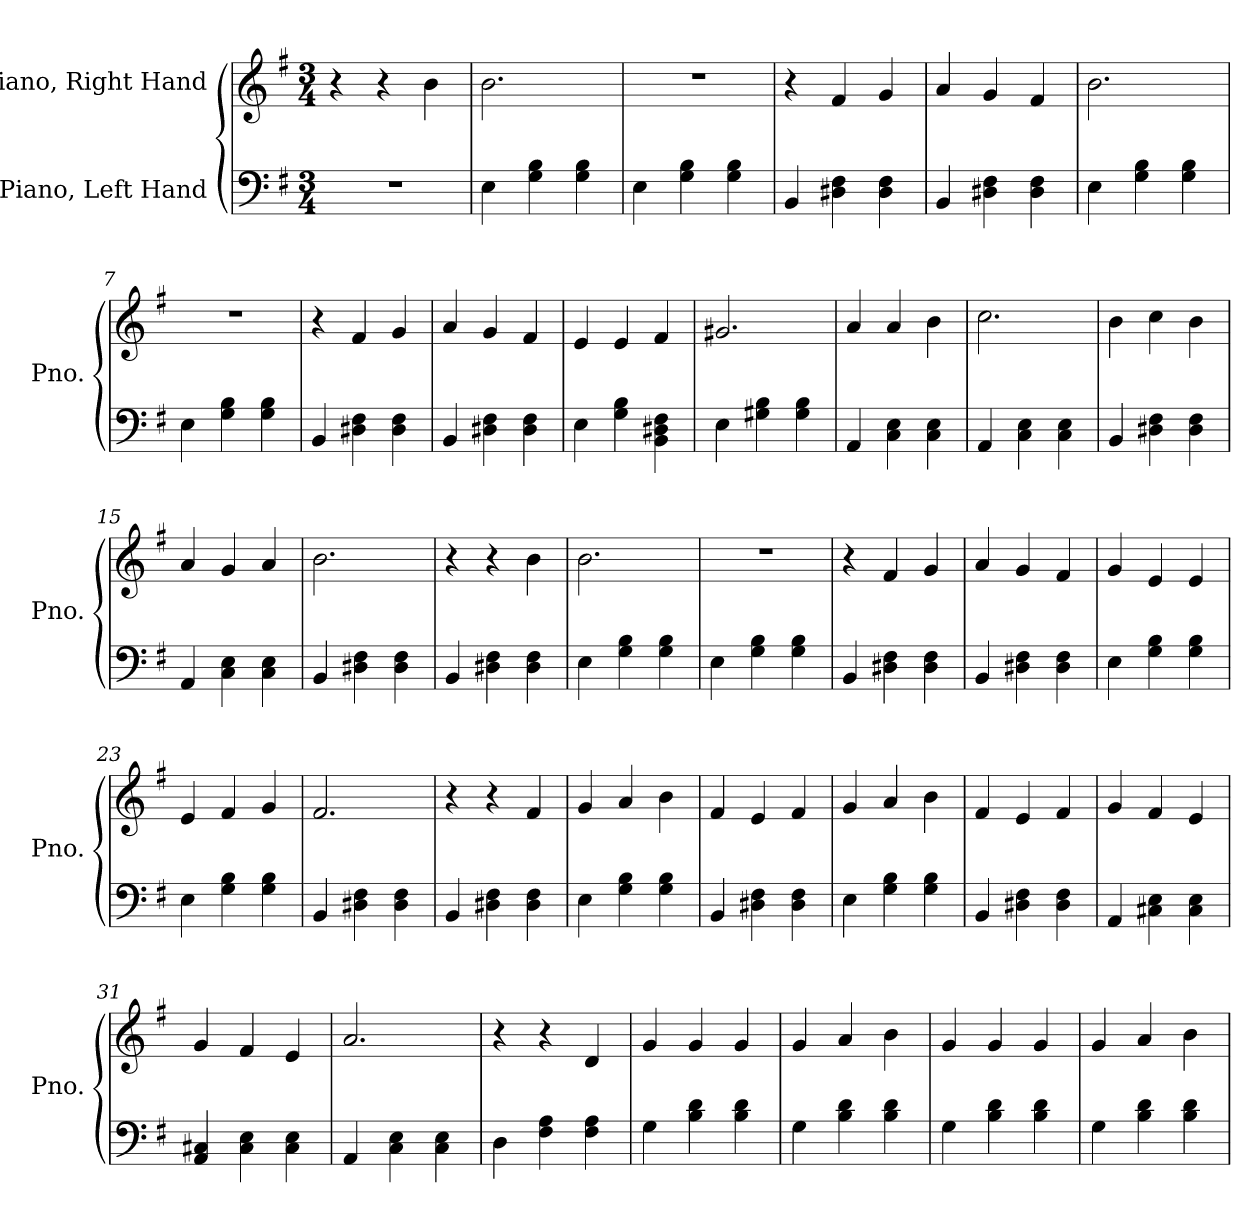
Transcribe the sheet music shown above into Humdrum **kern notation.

**kern	**kern
*part2	*part1
*staff2	*staff1
*I"Piano, Left Hand	*I"Piano, Right Hand
*I'Pno.	*I'Pno.
*clefF4	*clefG2
*k[f#]	*k[f#]
*M3/4	*M3/4
*MM160	*MM160
=1	=1
2.r	4r
.	4r
.	4b\
=2	=2
4E\	2.b\
4G\ 4B\	.
4G\ 4B\	.
=3	=3
4E\	2.r
4G\ 4B\	.
4G\ 4B\	.
=4	=4
4BB/	4r
4D#X\ 4F#\	4f#/
4D#\ 4F#\	4g/
=5	=5
4BB/	4a/
4D#X\ 4F#\	4g/
4D#\ 4F#\	4f#/
=6	=6
4E\	2.b\
4G\ 4B\	.
4G\ 4B\	.
=7	=7
4E\	2.r
4G\ 4B\	.
4G\ 4B\	.
=8	=8
4BB/	4r
4D#X\ 4F#\	4f#/
4D#\ 4F#\	4g/
!!LO:LB:g=z
=9	=9
4BB/	4a/
4D#X\ 4F#\	4g/
4D#\ 4F#\	4f#/
=10	=10
4E\	4e/
4G\ 4B\	4e/
4BB\ 4D#X\ 4F#\	4f#/
=11	=11
4E\	2.g#X/
4G#X\ 4B\	.
4G#\ 4B\	.
=12	=12
4AA/	4a/
4C\ 4E\	4a/
4C\ 4E\	4b\
=13	=13
4AA/	2.cc\
4C\ 4E\	.
4C\ 4E\	.
=14	=14
4BB/	4b\
4D#X\ 4F#\	4cc\
4D#\ 4F#\	4b\
=15	=15
4AA/	4a/
4C\ 4E\	4g/
4C\ 4E\	4a/
=16	=16
4BB/	2.b\
4D#X\ 4F#\	.
4D#\ 4F#\	.
=17	=17
4BB/	4r
4D#X\ 4F#\	4r
4D#\ 4F#\	4b\
!!LO:LB:g=z
=18	=18
4E\	2.b\
4G\ 4B\	.
4G\ 4B\	.
=19	=19
4E\	2.r
4G\ 4B\	.
4G\ 4B\	.
=20	=20
4BB/	4r
4D#X\ 4F#\	4f#/
4D#\ 4F#\	4g/
=21	=21
4BB/	4a/
4D#X\ 4F#\	4g/
4D#\ 4F#\	4f#/
=22	=22
4E\	4g/
4G\ 4B\	4e/
4G\ 4B\	4e/
=23	=23
4E\	4e/
4G\ 4B\	4f#/
4G\ 4B\	4g/
=24	=24
4BB/	2.f#/
4D#X\ 4F#\	.
4D#\ 4F#\	.
=25	=25
4BB/	4r
4D#X\ 4F#\	4r
4D#\ 4F#\	4f#/
=26	=26
4E\	4g/
4G\ 4B\	4a/
4G\ 4B\	4b\
!!LO:LB:g=z
=27	=27
4BB/	4f#/
4D#X\ 4F#\	4e/
4D#\ 4F#\	4f#/
=28	=28
4E\	4g/
4G\ 4B\	4a/
4G\ 4B\	4b\
=29	=29
4BB/	4f#/
4D#X\ 4F#\	4e/
4D#\ 4F#\	4f#/
=30	=30
4AA/	4g/
4C#X\ 4E\	4f#/
4C#\ 4E\	4e/
=31	=31
4AA/ 4C#X/	4g/
4C#\ 4E\	4f#/
4C#\ 4E\	4e/
=32	=32
4AA/	2.a/
4C\ 4E\	.
4C\ 4E\	.
=33	=33
4D\	4r
4F#\ 4A\	4r
4F#\ 4A\	4d/
=34	=34
4G\	4g/
4B\ 4d\	4g/
4B\ 4d\	4g/
=35	=35
4G\	4g/
4B\ 4d\	4a/
4B\ 4d\	4b\
!!LO:LB:g=z
=36	=36
4G\	4g/
4B\ 4d\	4g/
4B\ 4d\	4g/
=37	=37
4G\	4g/
4B\ 4d\	4a/
4B\ 4d\	4b\
=	=
*-	*-
